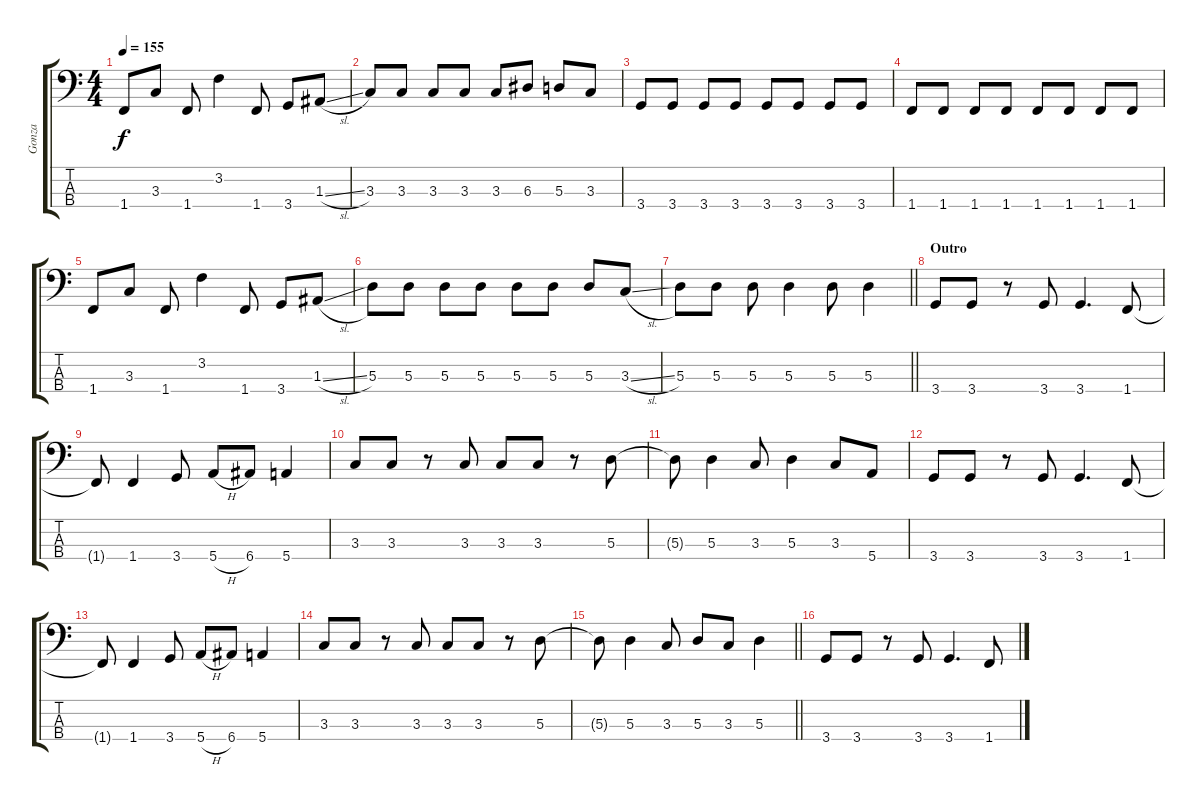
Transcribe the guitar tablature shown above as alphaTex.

\track ("Gonza" "Gonza") {instrument electricbasspick}
\staff {score tabs}
\tuning (G2 D2 A1 E1) {hide}
\ts (4 4)
\tempo 155
\clef f4
\ks c
1.4.8{dy f} 3.3.8 1.4.8 3.2.4 1.4.8 3.4.8 1.3{sl}.8 |
3.3.8 3.3.8 3.3.8 3.3.8 3.3.8 6.3.8 5.3.8 3.3.8 |
3.4.8 3.4.8 3.4.8 3.4.8 3.4.8 3.4.8 3.4.8 3.4.8 |
1.4.8 1.4.8 1.4.8 1.4.8 1.4.8 1.4.8 1.4.8 1.4.8 |
1.4.8 3.3.8 1.4.8 3.2.4 1.4.8 3.4.8 1.3{sl}.8 |
5.3.8 5.3.8 5.3.8 5.3.8 5.3.8 5.3.8 5.3.8 3.3{sl}.8 |
\barLineRight lightlight
5.3.8 5.3.8 5.3.8 5.3.4 5.3.8 5.3.4 |
\section ("" "Outro")
3.4.8 3.4.8 r.8 3.4.8 3.4.4{d} 1.4.8 |
1.4{t}.8 1.4.4 3.4.8 5.4{h}.8 6.4.8 5.4.4 |
3.3.8 3.3.8 r.8 3.3.8 3.3.8 3.3.8 r.8 5.3.8 |
5.3{t}.8 5.3.4 3.3.8 5.3.4 3.3.8 5.4.8 |
3.4.8 3.4.8 r.8 3.4.8 3.4.4{d} 1.4.8 |
1.4{t}.8 1.4.4 3.4.8 5.4{h}.8 6.4.8 5.4.4 |
3.3.8 3.3.8 r.8 3.3.8 3.3.8 3.3.8 r.8 5.3.8 |
\barLineRight lightlight
5.3{t}.8 5.3.4 3.3.8 5.3.8 3.3.8 5.3.4 |
\section ("" "")
3.4.8 3.4.8 r.8 3.4.8 3.4.4{d} 1.4.8
